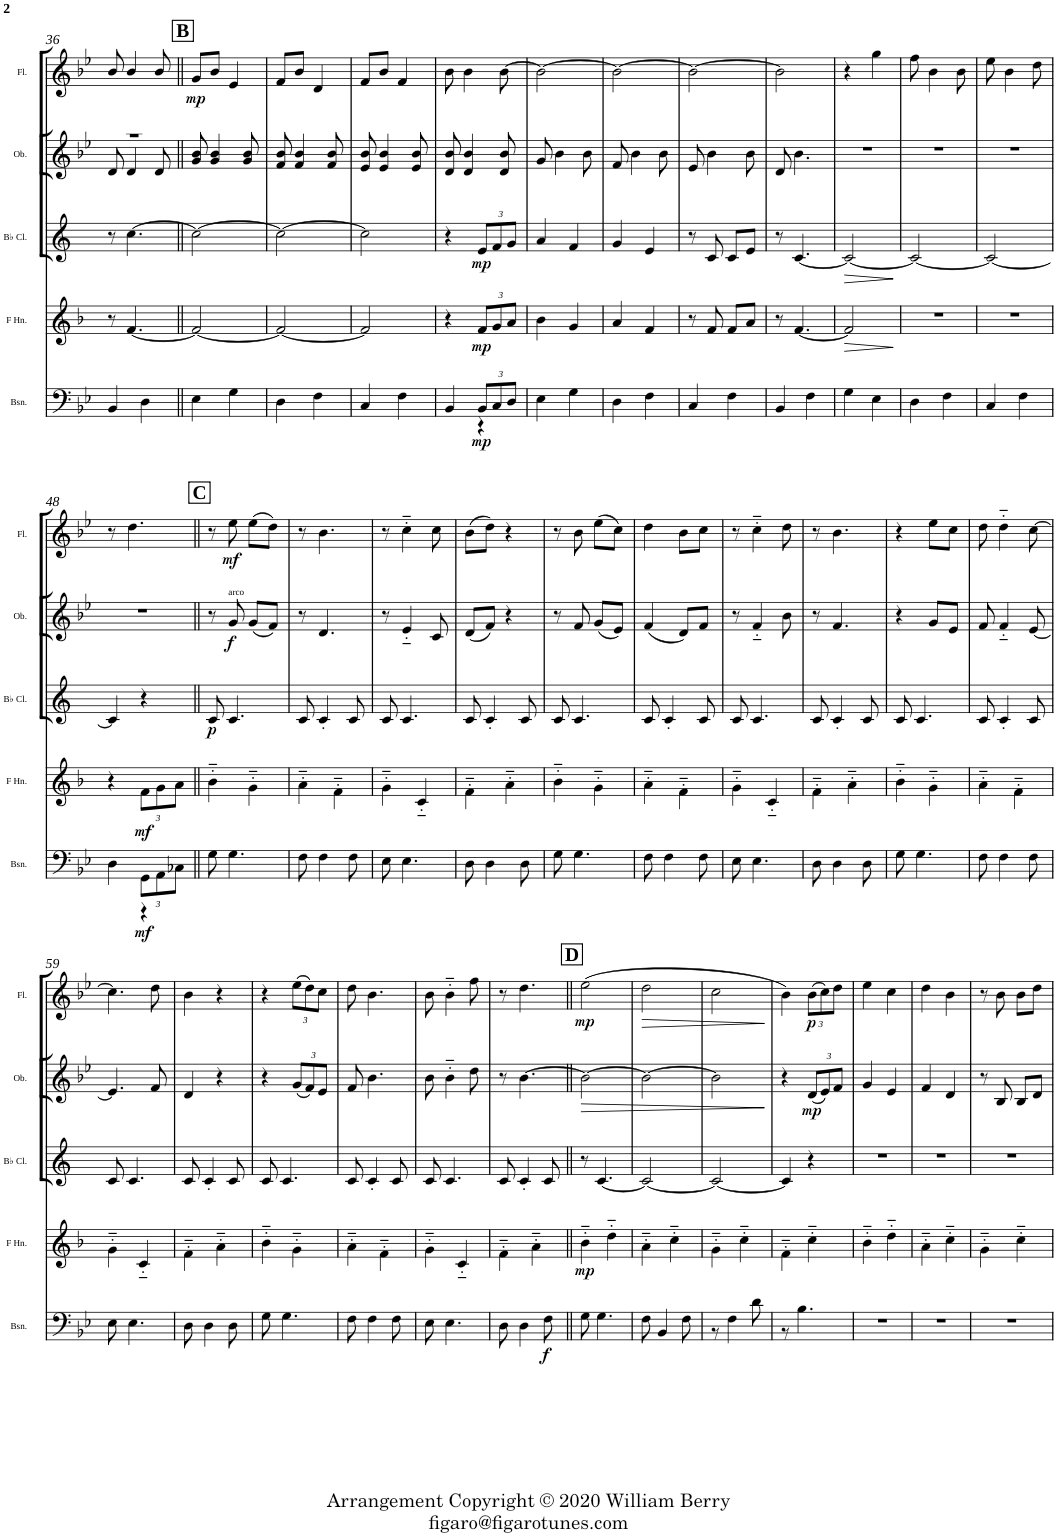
**kern	**dynam	**kern	**dynam	**kern	**dynam	**kern	**dynam	**kern	**dynam
*part5	*part5	*part4	*part4	*part3	*part3	*part2	*part2	*part1	*part1
*staff5	*staff5	*staff4	*staff4	*staff3	*staff3	*staff2	*staff2	*staff1	*staff1
*I"Bassoon	*	*I"Horn in F	*	*I"Bb Clarinet	*	*I"Oboe	*	*I"Flute	*
*I'Bsn.	*	*	*	*I'Bb Cl.	*	*I'Ob.	*	*I'Fl.	*
!!LO:PB:g=z
*clefF4	*	*clefG2	*	*clefG2	*	*clefG2	*	*clefG2	*
*	*	*Trd4c7	*	*Trd1c2	*	*	*	*	*
*k[b-e-]	*	*k[b-]	*	*k[]	*	*k[b-e-]	*	*k[b-e-]	*
*B-:	*	*F:	*	*	*	*B-:	*	*B-:	*
*M2/4	*	*M2/4	*	*M2/4	*	*M2/4	*	*M2/4	*
=36	=36	=36	=36	=36	=36	=36	=36	=36	=36
*^	*	*	*	*	*	*^	*	*^	*
2ryy	4BB-/	.	8r	.	8r	.	2r	8d/	.	2ryy	8b-/	.
.	.	.	[4.f/	.	[4.cc\	.	.	4d/	.	.	4b-/	.
.	4D\	.	.	.	.	.	.	.	.	.	.	.
.	.	.	.	.	.	.	.	8d/	.	.	8b-/	.
!!LO:REH:place=s1:a:B:cj:fs=14:t=B
=37||	=37||	=37||	=37||	=37||	=37||	=37||	=37||	=37||	=37||	=37||	=37||	=37||
!	!	!	!	!	!	!	!	!	!	!	!	!LO:DY:b
*	*	*	*	*	*	*	*	*	*	*v	*v	*
2ryy	4E-\	.	2f/_	.	2cc\_	.	2ryy	8g/ 8b-/	.	8g/L	mp
.	.	.	.	.	.	.	.	4g/ 4b-/	.	8b-/J	.
.	4G\	.	.	.	.	.	.	.	.	4e-/	.
.	.	.	.	.	.	.	.	8g/ 8b-/	.	.	.
=38	=38	=38	=38	=38	=38	=38	=38	=38	=38	=38	=38
2ryy	4D\	.	2f/_	.	2cc\_	.	2ryy	8f/ 8b-/	.	8f/L	.
.	.	.	.	.	.	.	.	4f/ 4b-/	.	8b-/J	.
.	4F\	.	.	.	.	.	.	.	.	4d/	.
.	.	.	.	.	.	.	.	8f/ 8b-/	.	.	.
=39	=39	=39	=39	=39	=39	=39	=39	=39	=39	=39	=39
2ryy	4C/	.	2f/]	.	2cc\]	.	2ryy	8e-/ 8b-/	.	8f/L	.
.	.	.	.	.	.	.	.	4e-/ 4b-/	.	8b-/J	.
.	4F\	.	.	.	.	.	.	.	.	4f/	.
.	.	.	.	.	.	.	.	8e-/ 8b-/	.	.	.
=40	=40	=40	=40	=40	=40	=40	=40	=40	=40	=40	=40
4ryy	4BB-/	.	4r	.	4r	.	2ryy	8d/ 8b-/	.	8b-\	.
.	.	.	.	.	.	.	.	4d/ 4b-/	.	4b-\	.
*Xbrackettup	*	*	*Xbrackettup	*	*Xbrackettup	*	*	*	*	*	*
!	!	!LO:DY:b	!	!LO:DY:b	!	!LO:DY:b	!	!	!	!	!
12BB-/L	4r	mp	12f/L	mp	12e/L	mp	.	.	.	.	.
12C/	.	.	12g/	.	12f/	.	.	.	.	.	.
.	.	.	.	.	.	.	.	8d/ 8b-/	.	[8b-\	.
12D/J	.	.	12a/J	.	12g/J	.	.	.	.	.	.
=41	=41	=41	=41	=41	=41	=41	=41	=41	=41	=41	=41
2ryy	4E-\	.	4b-\	.	4a/	.	2ryy	8g/	.	2b-\_	.
.	.	.	.	.	.	.	.	4b-\	.	.	.
.	4G\	.	4g/	.	4f/	.	.	.	.	.	.
.	.	.	.	.	.	.	.	8b-\	.	.	.
=42	=42	=42	=42	=42	=42	=42	=42	=42	=42	=42	=42
2ryy	4D\	.	4a/	.	4g/	.	2ryy	8f/	.	2b-\_	.
.	.	.	.	.	.	.	.	4b-\	.	.	.
.	4F\	.	4f/	.	4e/	.	.	.	.	.	.
.	.	.	.	.	.	.	.	8b-\	.	.	.
=43	=43	=43	=43	=43	=43	=43	=43	=43	=43	=43	=43
2ryy	4C/	.	8r	.	8r	.	2ryy	8e-/	.	2b-\_	.
.	.	.	8f/	.	8c/	.	.	4b-\	.	.	.
.	4F\	.	8f/L	.	8c/L	.	.	.	.	.	.
.	.	.	8a/J	.	8e/J	.	.	8b-\	.	.	.
=44	=44	=44	=44	=44	=44	=44	=44	=44	=44	=44	=44
2ryy	4BB-/	.	8r	.	8r	.	2ryy	8d/	.	2b-\]	.
.	.	.	[4.f/	.	[4.c/	.	.	4.b-\	.	.	.
.	4F\	.	.	.	.	.	.	.	.	.	.
*	*	*	*	*	*	*	*v	*v	*	*	*
=45	=45	=45	=45	=45	=45	=45	=45	=45	=45	=45
!	!	!	!	!LO:HP:b	!	!LO:HP:b	!	!	!	!
2ryy	4G\	.	2f/]	>	2c/_	>	2r	.	4r	.
.	4E-\	.	.	.	.	.	.	.	4gg\	.
*v	*v	*	*	*	*	*	*	*	*	*
.	.	.	]	.	]	.	.	.	.
=46	=46	=46	=46	=46	=46	=46	=46	=46	=46
*^	*	*	*	*	*	*	*	*	*
2ryy	4D\	.	2r	.	2c/_	.	2r	.	8ff\	.
.	.	.	.	.	.	.	.	.	4b-\	.
.	4F\	.	.	.	.	.	.	.	.	.
.	.	.	.	.	.	.	.	.	8b-\	.
=47	=47	=47	=47	=47	=47	=47	=47	=47	=47	=47
2ryy	4C/	.	2r	.	2c/_	.	2r	.	8ee-\	.
.	.	.	.	.	.	.	.	.	4b-\	.
.	4F\	.	.	.	.	.	.	.	.	.
.	.	.	.	.	.	.	.	.	8dd\	.
!!LO:LB:g=z
=48	=48	=48	=48	=48	=48	=48	=48	=48	=48	=48
4ryy	4D\	.	4r	.	4c/]	.	2r	.	8r	.
.	.	.	.	.	.	.	.	.	4.dd\	.
!	!	!LO:DY:b	!	!LO:DY:b	!	!	!	!	!	!
12GG\L	4r	mf	12f\L	mf	4r	.	.	.	.	.
12AA\	.	.	12g\	.	.	.	.	.	.	.
12C-X\J	.	.	12a\J	.	.	.	.	.	.	.
!!LO:REH:place=s1:a:B:cj:fs=14:t=C
=49||	=49||	=49||	=49||	=49||	=49||	=49||	=49||	=49||	=49||	=49||
!	!	!	!	!	!	!LO:DY:b	!	!	!	!
2ryy	8G\	.	4b-'~\	.	8c/	p	8r	.	8r	.
!	!	!	!	!	!	!	!LO:TX:a:t=arco	!	!	!
!	!	!	!	!	!	!	!	!LO:DY:b	!	!LO:DY:b
.	4.G\	.	.	.	4.c/	.	8g/	f	8ee-\	mf
.	.	.	4g'~\	.	.	.	(<8g/L	.	(>8ee-\L	.
.	.	.	.	.	.	.	8f/J)	.	8dd\J)	.
=50	=50	=50	=50	=50	=50	=50	=50	=50	=50	=50
2ryy	8F\	.	4a'~\	.	8c/	.	8r	.	8r	.
.	4F\	.	.	.	4c'/	.	4.d/	.	4.b-\	.
.	.	.	4f'~\	.	.	.	.	.	.	.
.	8F\	.	.	.	8c/	.	.	.	.	.
=51	=51	=51	=51	=51	=51	=51	=51	=51	=51	=51
2ryy	8E-\	.	4g'~\	.	8c/	.	8r	.	8r	.
.	4.E-\	.	.	.	4.c/	.	4e-'~/	.	4cc'~\	.
.	.	.	4c'~/	.	.	.	.	.	.	.
.	.	.	.	.	.	.	8c/	.	8cc\	.
=52	=52	=52	=52	=52	=52	=52	=52	=52	=52	=52
2ryy	8D\	.	4f'~\	.	8c/	.	(<8d/L	.	(>8b-\L	.
.	4D\	.	.	.	4c'/	.	8f/J)	.	8dd\J)	.
.	.	.	4a'~\	.	.	.	4r	.	4r	.
.	8D\	.	.	.	8c/	.	.	.	.	.
=53	=53	=53	=53	=53	=53	=53	=53	=53	=53	=53
2ryy	8G\	.	4b-'~\	.	8c/	.	8r	.	8r	.
.	4.G\	.	.	.	4.c/	.	8f/	.	8b-\	.
.	.	.	4g'~\	.	.	.	(<8g/L	.	(>8ee-\L	.
.	.	.	.	.	.	.	8e-/J)	.	8cc\J)	.
=54	=54	=54	=54	=54	=54	=54	=54	=54	=54	=54
2ryy	8F\	.	4a'~\	.	8c/	.	(<4f/	.	4dd\	.
.	4F\	.	.	.	4c'/	.	.	.	.	.
.	.	.	4f'~\	.	.	.	8d/L)	.	8b-\L	.
.	8F\	.	.	.	8c/	.	8f/J	.	8cc\J	.
=55	=55	=55	=55	=55	=55	=55	=55	=55	=55	=55
2ryy	8E-\	.	4g'~\	.	8c/	.	8r	.	8r	.
.	4.E-\	.	.	.	4.c/	.	4f'~/	.	4cc'~\	.
.	.	.	4c'~/	.	.	.	.	.	.	.
.	.	.	.	.	.	.	8b-\	.	8dd\	.
=56	=56	=56	=56	=56	=56	=56	=56	=56	=56	=56
2ryy	8D\	.	4f'~\	.	8c/	.	8r	.	8r	.
.	4D\	.	.	.	4c'/	.	4.f/	.	4.b-\	.
.	.	.	4a'~\	.	.	.	.	.	.	.
.	8D\	.	.	.	8c/	.	.	.	.	.
=57	=57	=57	=57	=57	=57	=57	=57	=57	=57	=57
2ryy	8G\	.	4b-'~\	.	8c/	.	4r	.	4r	.
.	4.G\	.	.	.	4.c/	.	.	.	.	.
.	.	.	4g'~\	.	.	.	8g/L	.	8ee-\L	.
.	.	.	.	.	.	.	8e-/J	.	8cc\J	.
=58	=58	=58	=58	=58	=58	=58	=58	=58	=58	=58
2ryy	8F\	.	4a'~\	.	8c/	.	8f/	.	8dd\	.
.	4F\	.	.	.	4c'/	.	4f'~/	.	4dd'~\	.
.	.	.	4f'~\	.	.	.	.	.	.	.
.	8F\	.	.	.	8c/	.	[8e-/	.	[8cc\	.
!!LO:LB:g=z
=59	=59	=59	=59	=59	=59	=59	=59	=59	=59	=59
2ryy	8E-\	.	4g'~\	.	8c/	.	4.e-/]	.	4.cc\]	.
.	4.E-\	.	.	.	4.c/	.	.	.	.	.
.	.	.	4c'~/	.	.	.	.	.	.	.
.	.	.	.	.	.	.	8f/	.	8dd\	.
=60	=60	=60	=60	=60	=60	=60	=60	=60	=60	=60
2ryy	8D\	.	4f'~\	.	8c/	.	4d/	.	4b-\	.
.	4D\	.	.	.	4c'/	.	.	.	.	.
.	.	.	4a'~\	.	.	.	4r	.	4r	.
.	8D\	.	.	.	8c/	.	.	.	.	.
=61	=61	=61	=61	=61	=61	=61	=61	=61	=61	=61
2ryy	8G\	.	4b-'~\	.	8c/	.	4r	.	4r	.
.	4.G\	.	.	.	4.c/	.	.	.	.	.
*	*	*	*	*	*	*	*Xbrackettup	*	*Xbrackettup	*
.	.	.	4g'~\	.	.	.	(<12g/L	.	(>12ee-\L	.
.	.	.	.	.	.	.	12f/)	.	12dd\)	.
.	.	.	.	.	.	.	12e-/J	.	12cc\J	.
=62	=62	=62	=62	=62	=62	=62	=62	=62	=62	=62
2ryy	8F\	.	4a'~\	.	8c/	.	8f/	.	8dd\	.
.	4F\	.	.	.	4c'/	.	4.b-\	.	4.b-\	.
.	.	.	4f'~\	.	.	.	.	.	.	.
.	8F\	.	.	.	8c/	.	.	.	.	.
=63	=63	=63	=63	=63	=63	=63	=63	=63	=63	=63
2ryy	8E-\	.	4g'~\	.	8c/	.	8b-\	.	8b-\	.
.	4.E-\	.	.	.	4.c/	.	4b-'~\	.	4b-'~\	.
.	.	.	4c'~/	.	.	.	.	.	.	.
.	.	.	.	.	.	.	8dd\	.	8ff\	.
=64	=64	=64	=64	=64	=64	=64	=64	=64	=64	=64
2ryy	8D\	.	4f'~\	.	8c/	.	8r	.	8r	.
.	4D\	.	.	.	4c'/	.	[4.b-\	.	4.dd\	.
.	.	.	4a'~\	.	.	.	.	.	.	.
!	!	!LO:DY:b	!	!	!	!	!	!	!	!
.	8F\	f	.	.	8c/	.	.	.	.	.
!!LO:REH:place=s1:a:B:cj:fs=14:t=D
=65||	=65||	=65||	=65||	=65||	=65||	=65||	=65||	=65||	=65||	=65||
!	!	!	!	!LO:DY:b	!	!	!	!LO:HP:b	!	!LO:DY:b
2ryy	8G\	.	4b-'~\	mp	8r	.	2b-\_	>	(>2ee-\	mp
.	4.G\	.	.	.	[4.c/	.	.	.	.	.
.	.	.	4dd'~\	.	.	.	.	.	.	.
=66	=66	=66	=66	=66	=66	=66	=66	=66	=66	=66
!	!	!	!	!	!	!	!	!	!	!LO:HP:b
2ryy	8F\	.	4a'~\	.	2c/_	.	2b-\_	.	2dd\	>
.	4BB-/	.	.	.	.	.	.	.	.	.
.	.	.	4cc'~\	.	.	.	.	.	.	.
.	8F\	.	.	.	.	.	.	.	.	.
=67	=67	=67	=67	=67	=67	=67	=67	=67	=67	=67
2ryy	8r	.	4g'~\	.	2c/_	.	2b-\]	.	2cc\	.
.	4F\	.	.	.	.	.	.	.	.	.
.	.	.	4cc'~\	.	.	.	.	.	.	.
.	8d\	.	.	.	.	.	.	.	.	.
*v	*v	*	*	*	*	*	*	*	*	*
.	.	.	.	.	.	.	]	.	]
=68	=68	=68	=68	=68	=68	=68	=68	=68	=68
*^	*	*	*	*	*	*	*	*	*
2ryy	8r	.	4f'~\	.	4c/]	.	4r	.	4b-\)	.
.	4.B-\	.	.	.	.	.	.	.	.	.
!	!	!	!	!	!	!	!	!LO:DY:b	!	!LO:DY:b
.	.	.	4cc'~\	.	4r	.	(<12d/L	mp	(>12b-\L	p
.	.	.	.	.	.	.	12e-/)	.	12cc\)	.
.	.	.	.	.	.	.	12f/J	.	12dd\J	.
*v	*v	*	*	*	*	*	*	*	*	*
=69	=69	=69	=69	=69	=69	=69	=69	=69	=69
2r	.	4b-'~\	.	2r	.	4g/	.	4ee-\	.
.	.	4dd'~\	.	.	.	4e-/	.	4cc\	.
=70	=70	=70	=70	=70	=70	=70	=70	=70	=70
2r	.	4a'~\	.	2r	.	4f/	.	4dd\	.
.	.	4cc'~\	.	.	.	4d/	.	4b-\	.
=71	=71	=71	=71	=71	=71	=71	=71	=71	=71
2r	.	4g'~\	.	2r	.	8r	.	8r	.
.	.	.	.	.	.	8B-/	.	8b-\	.
.	.	4cc'~\	.	.	.	8B-/L	.	8b-\L	.
.	.	.	.	.	.	8d/J	.	8dd\J	.
=	=	=	=	=	=	=	=	=	=
*-	*-	*-	*-	*-	*-	*-	*-	*-	*-
